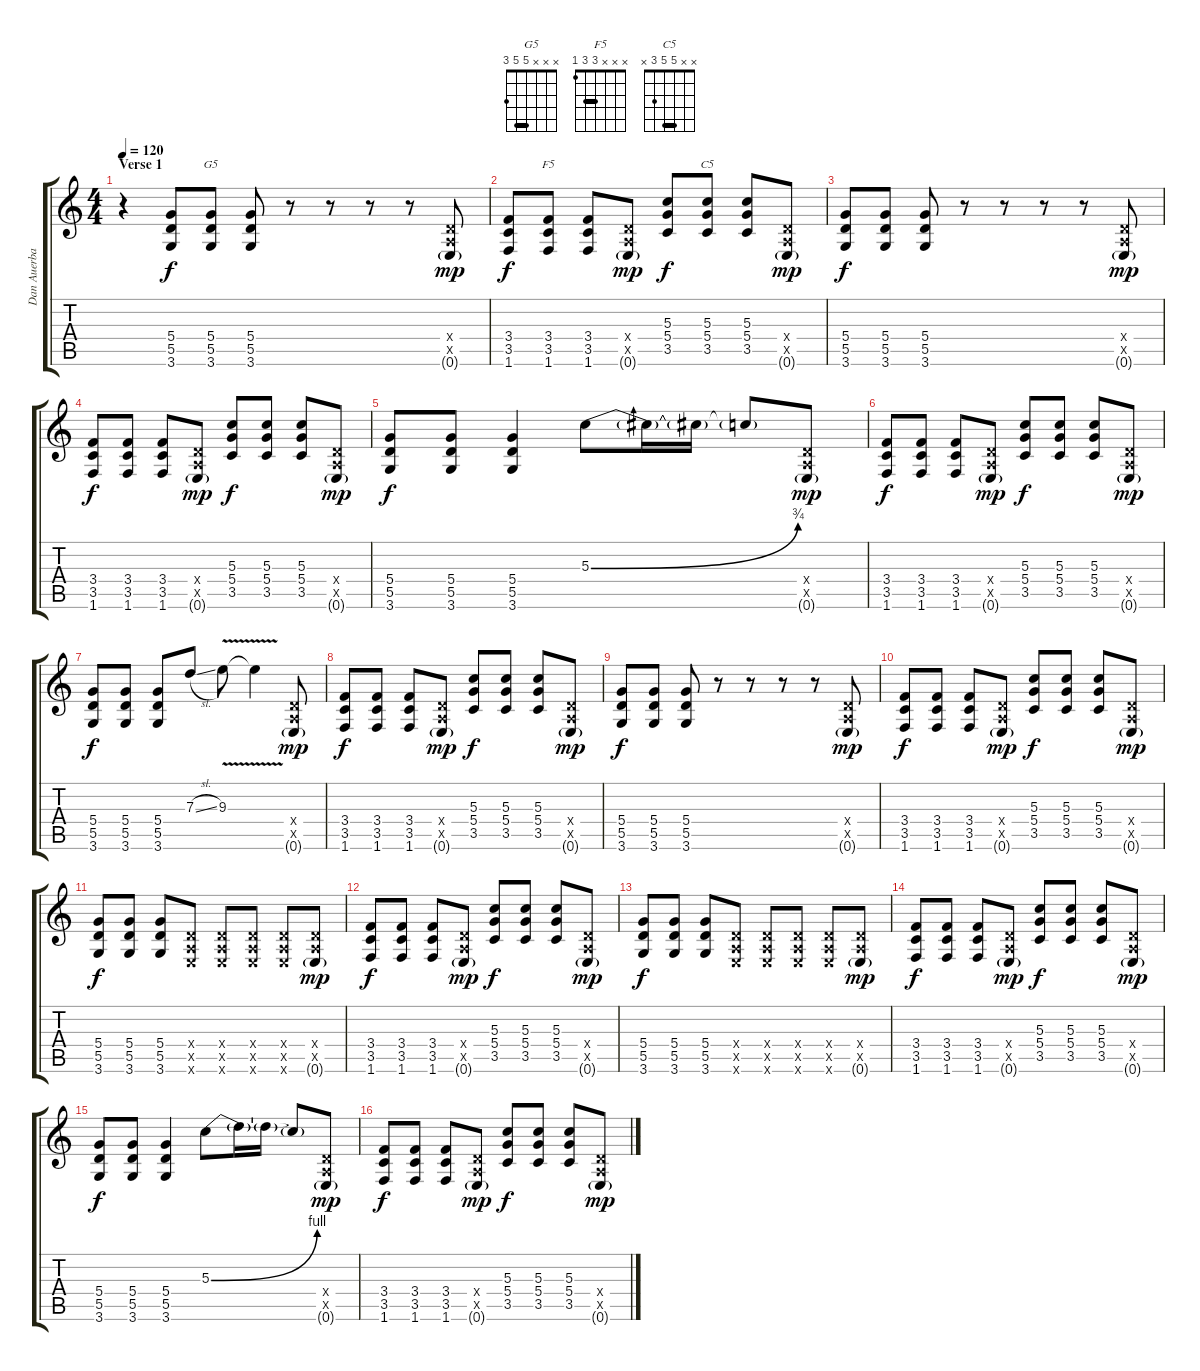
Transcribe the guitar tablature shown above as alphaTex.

\track ("Dan Auerbach (Guitar)" "Dan Auerba") {instrument overdrivenguitar}
\staff {score tabs}
\tuning (E4 B3 G3 D3 A2 E2) {hide}
\chord ("G5" x x x 5 5 3) {barre 5}
\chord ("F5" x x x 3 3 1) {barre 3}
\chord ("C5" x x 5 5 3 x) {barre 5}
\ts (4 4)
\section ("" "Verse 1")
\tempo 120
\clef g2
\ks c
r.4{dy f instrument overdrivenguitar} (5.4 5.5 3.6).8 (5.4 5.5 3.6).8{ch "G5"} (5.4 5.5 3.6).8 r.8 r.8 r.8 r.8 (0.4{x} 0.5{x} 0.6{g}).8{dy mp} |
(3.4 3.5 1.6).8{dy f} (3.4 3.5 1.6).8{ch "F5"} (3.4 3.5 1.6).8 (0.4{x} 0.5{x} 0.6{g}).8{dy mp} (5.3 5.4 3.5).8{dy f} (5.3 5.4 3.5).8{ch "C5"} (5.3 5.4 3.5).8 (0.4{x} 0.5{x} 0.6{g}).8{dy mp} |
(5.4 5.5 3.6).8{dy f} (5.4 5.5 3.6).8 (5.4 5.5 3.6).8 r.8 r.8 r.8 r.8 (0.4{x} 0.5{x} 0.6{g}).8{dy mp} |
(3.4 3.5 1.6).8{dy f} (3.4 3.5 1.6).8 (3.4 3.5 1.6).8 (0.4{x} 0.5{x} 0.6{g}).8{dy mp} (5.3 5.4 3.5).8{dy f} (5.3 5.4 3.5).8 (5.3 5.4 3.5).8 (0.4{x} 0.5{x} 0.6{g}).8{dy mp} |
(5.4 5.5 3.6).8{dy f} (5.4 5.5 3.6).8 (5.4 5.5 3.6).4 5.3{be (bend 0 0 60 3)}.8 5.3{t}.16 5.3{t}.16 5.3{t}.8 (0.4{x} 0.5{x} 0.6{g}).8{dy mp} |
(3.4 3.5 1.6).8{dy f} (3.4 3.5 1.6).8 (3.4 3.5 1.6).8 (0.4{x} 0.5{x} 0.6{g}).8{dy mp} (5.3 5.4 3.5).8{dy f} (5.3 5.4 3.5).8 (5.3 5.4 3.5).8 (0.4{x} 0.5{x} 0.6{g}).8{dy mp} |
(5.4 5.5 3.6).8{dy f} (5.4 5.5 3.6).8 (5.4 5.5 3.6).8 7.3{sl}.8 9.3{v}.8 9.3{t}.4 (0.4{x} 0.5{x} 0.6{g}).8{dy mp} |
(3.4 3.5 1.6).8{dy f} (3.4 3.5 1.6).8 (3.4 3.5 1.6).8 (0.4{x} 0.5{x} 0.6{g}).8{dy mp} (5.3 5.4 3.5).8{dy f} (5.3 5.4 3.5).8 (5.3 5.4 3.5).8 (0.4{x} 0.5{x} 0.6{g}).8{dy mp} |
(5.4 5.5 3.6).8{dy f} (5.4 5.5 3.6).8 (5.4 5.5 3.6).8 r.8 r.8 r.8 r.8 (0.4{x} 0.5{x} 0.6{g}).8{dy mp} |
(3.4 3.5 1.6).8{dy f} (3.4 3.5 1.6).8 (3.4 3.5 1.6).8 (0.4{x} 0.5{x} 0.6{g}).8{dy mp} (5.3 5.4 3.5).8{dy f} (5.3 5.4 3.5).8 (5.3 5.4 3.5).8 (0.4{x} 0.5{x} 0.6{g}).8{dy mp} |
(5.4 5.5 3.6).8{dy f} (5.4 5.5 3.6).8 (5.4 5.5 3.6).8 (0.4{x} 0.5{x} 0.6{x}).8 (0.4{x} 0.5{x} 0.6{x}).8 (0.4{x} 0.5{x} 0.6{x}).8 (0.4{x} 0.5{x} 0.6{x}).8 (0.4{x} 0.5{x} 0.6{g}).8{dy mp} |
(3.4 3.5 1.6).8{dy f} (3.4 3.5 1.6).8 (3.4 3.5 1.6).8 (0.4{x} 0.5{x} 0.6{g}).8{dy mp} (5.3 5.4 3.5).8{dy f} (5.3 5.4 3.5).8 (5.3 5.4 3.5).8 (0.4{x} 0.5{x} 0.6{g}).8{dy mp} |
(5.4 5.5 3.6).8{dy f} (5.4 5.5 3.6).8 (5.4 5.5 3.6).8 (0.4{x} 0.5{x} 0.6{x}).8 (0.4{x} 0.5{x} 0.6{x}).8 (0.4{x} 0.5{x} 0.6{x}).8 (0.4{x} 0.5{x} 0.6{x}).8 (0.4{x} 0.5{x} 0.6{g}).8{dy mp} |
(3.4 3.5 1.6).8{dy f} (3.4 3.5 1.6).8 (3.4 3.5 1.6).8 (0.4{x} 0.5{x} 0.6{g}).8{dy mp} (5.3 5.4 3.5).8{dy f} (5.3 5.4 3.5).8 (5.3 5.4 3.5).8 (0.4{x} 0.5{x} 0.6{g}).8{dy mp} |
(5.4 5.5 3.6).8{dy f} (5.4 5.5 3.6).8 (5.4 5.5 3.6).4 5.3{be (bend 0 0 60 4)}.8 5.3{t}.16 5.3{t}.16 5.3{t}.8 (0.4{x} 0.5{x} 0.6{g}).8{dy mp} |
(3.4 3.5 1.6).8{dy f} (3.4 3.5 1.6).8 (3.4 3.5 1.6).8 (0.4{x} 0.5{x} 0.6{g}).8{dy mp} (5.3 5.4 3.5).8{dy f} (5.3 5.4 3.5).8 (5.3 5.4 3.5).8 (0.4{x} 0.5{x} 0.6{g}).8{dy mp}
